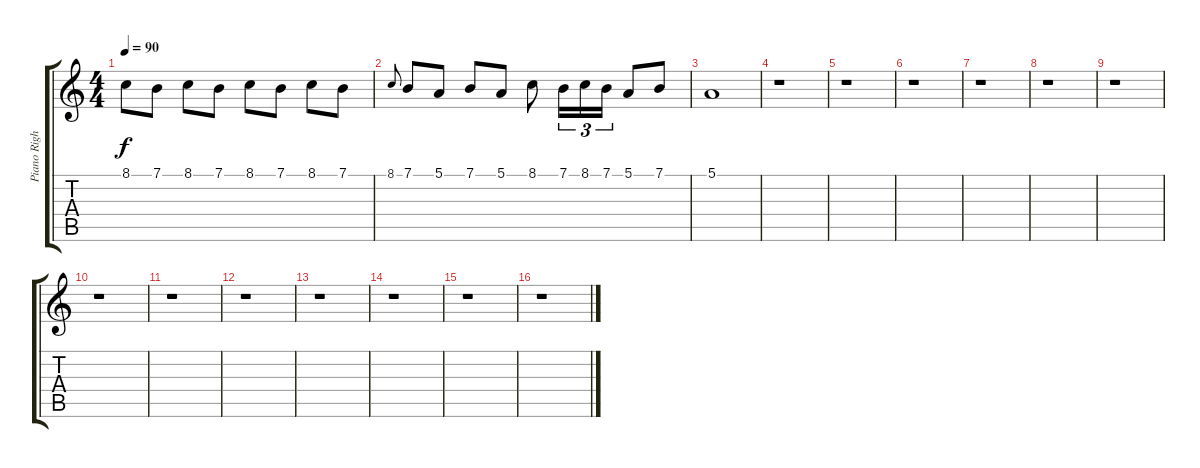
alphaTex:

\track ("Piano Right Hand" "Piano Righ") {instrument acousticgrandpiano}
\staff {score tabs}
\tuning (E4 B3 G3 D3 A2 E2) {hide}
\ts (4 4)
\tempo 90
\clef g2
\ks c
8.1.8{dy f} 7.1.8 8.1.8 7.1.8 8.1.8 7.1.8 8.1.8 7.1.8 |
8.1.8{gr onbeat} 7.1.8 5.1.8 7.1.8 5.1.8 8.1.8 7.1.16{tu (3 2)} 8.1.16{tu (3 2)} 7.1.16{tu (3 2)} 5.1.8 7.1.8 |
5.1.1 |
r.1 |
r.1 |
r.1 |
r.1 |
r.1 |
r.1 |
r.1 |
r.1 |
r.1 |
r.1 |
r.1 |
r.1 |
r.1
